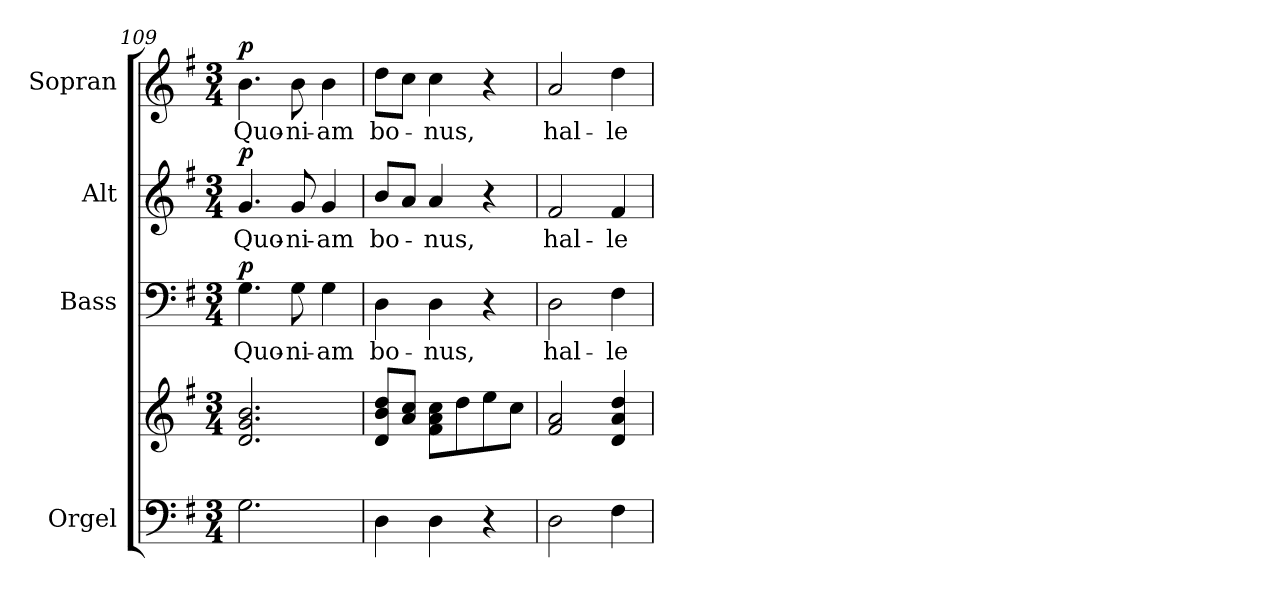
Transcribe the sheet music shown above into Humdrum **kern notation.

**kern	**kern	**kern	**text	**dynam	**kern	**text	**dynam	**kern	**text	**dynam
*part4	*part4	*part3	*part3	*part3	*part2	*part2	*part2	*part1	*part1	*part1
*staff5	*staff4	*staff3	*staff3	*staff3	*staff2	*staff2	*staff2	*staff1	*staff1	*staff1
*I"Orgel	*	*I"Bass	*	*	*I"Alt	*	*	*I"Sopran	*	*
*I'Org.	*	*I'B.	*	*	*I'A.	*	*	*I'S.	*	*
*clefF4	*clefG2	*clefF4	*	*	*clefG2	*	*	*clefG2	*	*
*k[f#]	*k[f#]	*k[f#]	*	*	*k[f#]	*	*	*k[f#]	*	*
*G:	*G:	*G:	*	*	*G:	*	*	*G:	*	*
*M3/4	*M3/4	*M3/4	*	*	*M3/4	*	*	*M3/4	*	*
=109	=109	=109	=109	=109	=109	=109	=109	=109	=109	=109
!	!	!	!LO:LY:b	!LO:DY:a	!	!LO:LY:b	!LO:DY:a	!	!LO:LY:b	!LO:DY:a
2.G\	2.d/ 2.g/ 2.b/	4.G\	Quo-	p	4.g/	Quo-	p	4.b\	Quo-	p
!	!	!	!LO:LY:b	!	!	!LO:LY:b	!	!	!LO:LY:b	!
.	.	8G\	-ni-	.	8g/	-ni-	.	8b\	-ni-	.
!	!	!	!LO:LY:b	!	!	!LO:LY:b	!	!	!LO:LY:b	!
.	.	4G\	-am	.	4g/	-am	.	4b\	-am	.
=110	=110	=110	=110	=110	=110	=110	=110	=110	=110	=110
!	!	!	!LO:LY:b	!	!	!LO:LY:b	!	!	!LO:LY:b	!
4D\	8d/ 8b/ 8dd/L	4D\	bo-	.	8b/L	bo-	.	8dd\L	bo-	.
.	8a/ 8cc/J	.	.	.	8a/J	.	.	8cc\J	.	.
!	!	!	!LO:LY:b	!	!	!LO:LY:b	!	!	!LO:LY:b	!
4D\	8f#\ 8a\ 8cc\L	4D\	-nus,	.	4a/	-nus,	.	4cc\	-nus,	.
.	8dd\	.	.	.	.	.	.	.	.	.
4r	8ee\	4r	.	.	4r	.	.	4r	.	.
.	8cc\J	.	.	.	.	.	.	.	.	.
=111	=111	=111	=111	=111	=111	=111	=111	=111	=111	=111
!	!	!	!LO:LY:b	!	!	!LO:LY:b	!	!	!LO:LY:b	!
2D\	2f#/ 2a/	2D\	hal-	.	2f#/	hal-	.	2a/	hal-	.
!	!	!	!LO:LY:b	!	!	!LO:LY:b	!	!	!LO:LY:b	!
4F#\	4d/ 4a/ 4dd/	4F#\	-le-	.	4f#/	-le-	.	4dd\	-le-	.
=	=	=	=	=	=	=	=	=	=	=
*-	*-	*-	*-	*-	*-	*-	*-	*-	*-	*-
